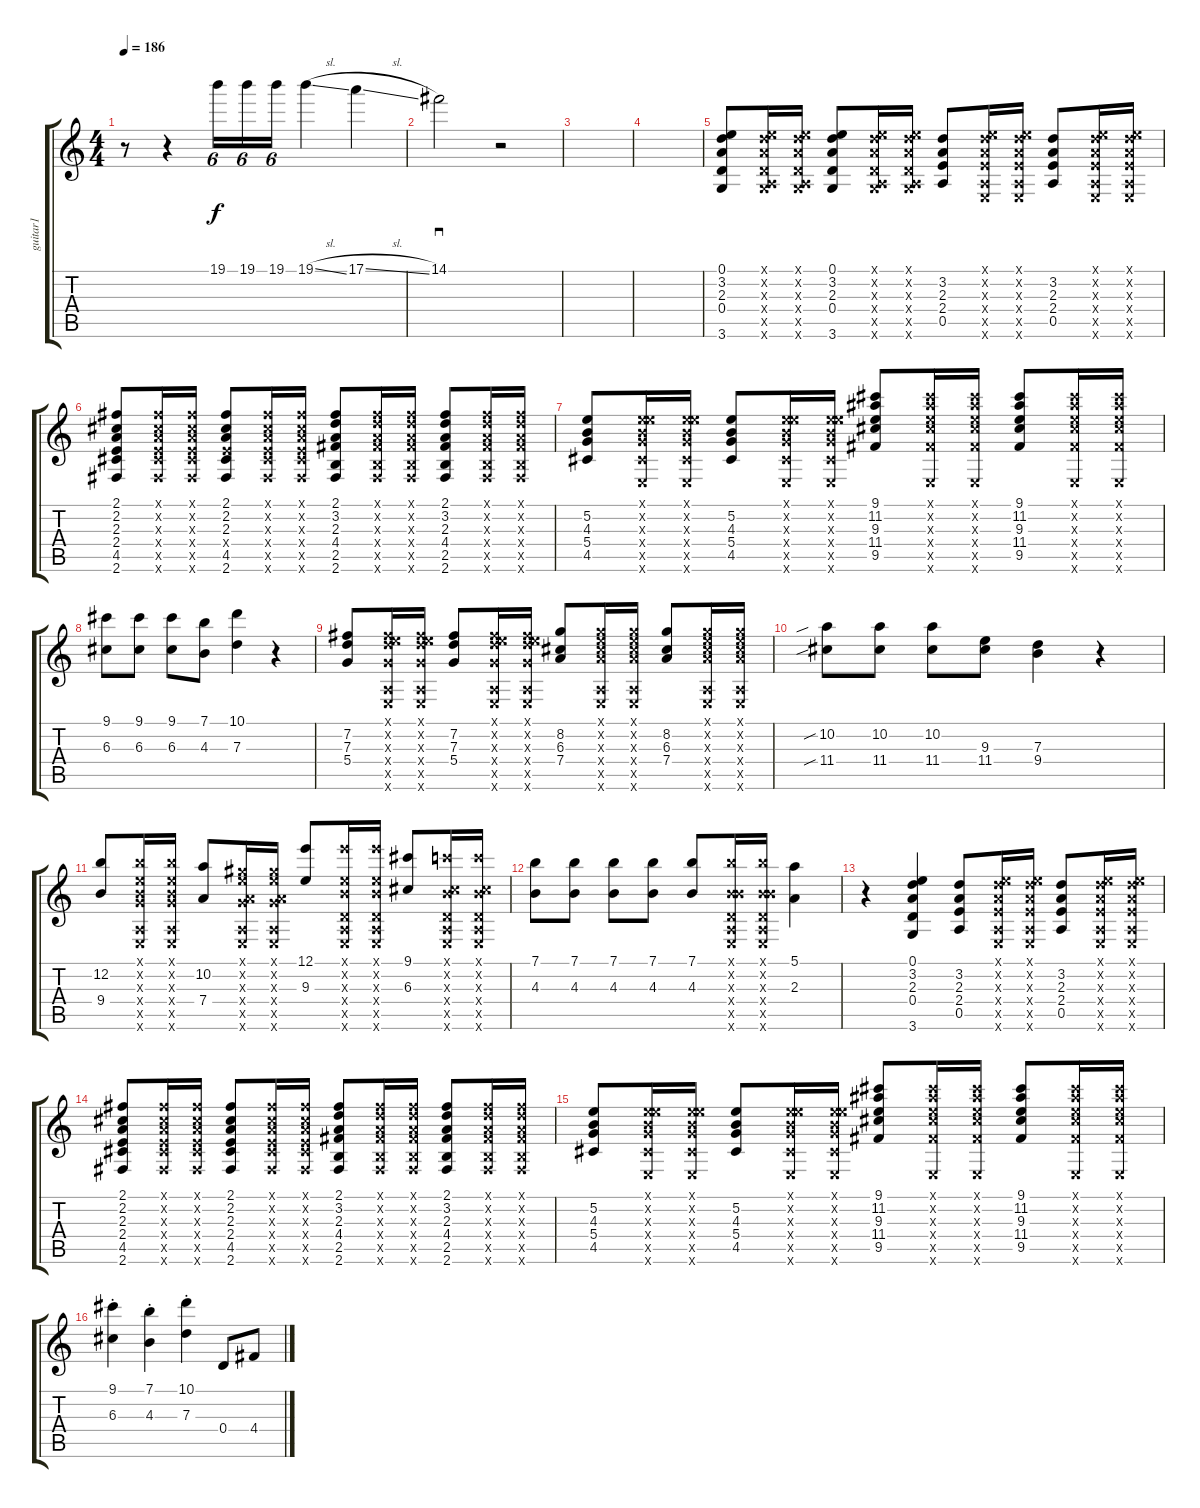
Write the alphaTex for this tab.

\track ("guitar1" "guitar1") {instrument acousticguitarsteel}
\staff {score tabs}
\tuning (E4 B3 G3 D3 A2 E2) {hide}
\ts (4 4)
\tempo 186
\clef g2
\ks c
r.8{dy f} r.4 19.1.16{tu (6 4)} 19.1.16{tu (6 4)} 19.1.16{tu (6 4)} 19.1{sl}.4 17.1{sl}.4 |
14.1.2{sd} r.2 |
|
|
(0.1 3.2 2.3 0.4 3.6).8 (0.1{x} 3.2{x} 2.3{x} 0.4{x} 0.5{x} 3.6{x}).16 (0.1{x} 3.2{x} 2.3{x} 0.4{x} 0.5{x} 3.6{x}).16 (0.1 3.2 2.3 0.4 3.6).8 (0.1{x} 3.2{x} 2.3{x} 0.4{x} 0.5{x} 3.6{x}).16 (0.1{x} 3.2{x} 2.3{x} 0.4{x} 0.5{x} 3.6{x}).16 (3.2 2.3 2.4 0.5).8 (0.1{x} 3.2{x} 2.3{x} 2.4{x} 0.5{x} 0.6{x}).16 (0.1{x} 3.2{x} 2.3{x} 2.4{x} 0.5{x} 0.6{x}).16 (3.2 2.3 2.4 0.5).8 (0.1{x} 3.2{x} 2.3{x} 2.4{x} 0.5{x} 0.6{x}).16 (0.1{x} 3.2{x} 2.3{x} 2.4{x} 0.5{x} 0.6{x}).16 |
(2.1 2.2 2.3 2.4 4.5 2.6).8 (2.1{x} 2.2{x} 2.3{x} 2.4{x} 4.5{x} 2.6{x}).16 (2.1{x} 2.2{x} 2.3{x} 2.4{x} 4.5{x} 2.6{x}).16 (2.1 2.2 2.3 2.4{x} 4.5 2.6).8 (2.1{x} 2.2{x} 2.3{x} 2.4{x} 4.5{x} 2.6{x}).16 (2.1{x} 2.2{x} 2.3{x} 2.4{x} 4.5{x} 2.6{x}).16 (2.1 3.2 2.3 4.4 2.5 2.6).8 (2.1{x} 3.2{x} 2.3{x} 4.4{x} 2.5{x} 2.6{x}).16 (2.1{x} 3.2{x} 2.3{x} 4.4{x} 2.5{x} 2.6{x}).16 (2.1 3.2 2.3 4.4 2.5 2.6).8 (2.1{x} 3.2{x} 2.3{x} 4.4{x} 2.5{x} 2.6{x}).16 (2.1{x} 3.2{x} 2.3{x} 4.4{x} 2.5{x} 2.6{x}).16 |
(5.2 4.3 5.4 4.5).8 (0.1{x} 5.2{x} 4.3{x} 5.4{x} 4.5{x} 0.6{x}).16 (0.1{x} 5.2{x} 4.3{x} 5.4{x} 4.5{x} 0.6{x}).16 (5.2 4.3 5.4 4.5).8 (0.1{x} 5.2{x} 4.3{x} 5.4{x} 4.5{x} 0.6{x}).16 (0.1{x} 5.2{x} 4.3{x} 5.4{x} 4.5{x} 0.6{x}).16 (9.1 11.2 9.3 11.4 9.5).8 (9.1{x} 11.2{x} 9.3{x} 11.4{x} 9.5{x} 0.6{x}).16 (9.1{x} 11.2{x} 9.3{x} 11.4{x} 9.5{x} 0.6{x}).16 (9.1 11.2 9.3 11.4 9.5).8 (9.1{x} 11.2{x} 9.3{x} 11.4{x} 9.5{x} 0.6{x}).16 (9.1{x} 11.2{x} 9.3{x} 11.4{x} 9.5{x} 0.6{x}).16 |
(9.1 6.3).8 (9.1 6.3).8 (9.1 6.3).8 (7.1 4.3).8 (10.1 7.3).4 r.4 |
(7.2 7.3 5.4).8 (0.1{x} 7.2{x} 7.3{x} 5.4{x} 0.5{x} 0.6{x}).16 (0.1{x} 7.2{x} 7.3{x} 5.4{x} 0.5{x} 0.6{x}).16 (7.2 7.3 5.4).8 (0.1{x} 7.2{x} 7.3{x} 5.4{x} 0.5{x} 0.6{x}).16 (0.1{x} 7.2{x} 7.3{x} 5.4{x} 0.5{x} 0.6{x}).16 (8.2 6.3 7.4).8 (0.1{x} 8.2{x} 6.3{x} 7.4{x} 0.5{x} 0.6{x}).16 (0.1{x} 8.2{x} 6.3{x} 7.4{x} 0.5{x} 0.6{x}).16 (8.2 6.3 7.4).8 (0.1{x} 8.2{x} 6.3{x} 7.4{x} 0.5{x} 0.6{x}).16 (0.1{x} 8.2{x} 6.3{x} 7.4{x} 0.5{x} 0.6{x}).16 |
(10.2{sib} 11.4{sib}).8 (10.2 11.4).8 (10.2 11.4).8 (9.3 11.4).8 (7.3 9.4).4 r.4 |
(12.2 9.4).8 (0.1{x} 12.2{x} 0.3{x} 9.4{x} 0.5{x} 0.6{x}).16 (0.1{x} 12.2{x} 0.3{x} 9.4{x} 0.5{x} 0.6{x}).16 (10.2 7.4).8 (0.1{x} 9.2{x} 0.3{x} 7.4{x} 0.5{x} 0.6{x}).16 (0.1{x} 9.2{x} 0.3{x} 7.4{x} 0.5{x} 0.6{x}).16 (12.1 9.3).8 (12.1{x} 0.2{x} 9.3{x} 0.4{x} 0.5{x} 0.6{x}).16 (12.1{x} 0.2{x} 9.3{x} 0.4{x} 0.5{x} 0.6{x}).16 (9.1 6.3).8 (8.1{x} 0.2{x} 6.3{x} 0.4{x} 0.5{x} 0.6{x}).16 (8.1{x} 0.2{x} 6.3{x} 0.4{x} 0.5{x} 0.6{x}).16 |
(7.1 4.3).8 (7.1 4.3).8 (7.1 4.3).8 (7.1 4.3).8 (7.1 4.3).8 (7.1{x} 0.2{x} 4.3{x} 0.4{x} 0.5{x} 0.6{x}).16 (7.1{x} 0.2{x} 4.3{x} 0.4{x} 0.5{x} 0.6{x}).16 (5.1 2.3).4 |
r.4 (0.1 3.2 2.3 0.4 3.6).4 (3.2 2.3 2.4 0.5).8 (0.1{x} 3.2{x} 2.3{x} 2.4{x} 0.5{x} 0.6{x}).16 (0.1{x} 3.2{x} 2.3{x} 2.4{x} 0.5{x} 0.6{x}).16 (3.2 2.3 2.4 0.5).8 (0.1{x} 3.2{x} 2.3{x} 2.4{x} 0.5{x} 0.6{x}).16 (0.1{x} 3.2{x} 2.3{x} 2.4{x} 0.5{x} 0.6{x}).16 |
(2.1 2.2 2.3 2.4 4.5 2.6).8 (2.1{x} 2.2{x} 2.3{x} 2.4{x} 4.5{x} 2.6{x}).16 (2.1{x} 2.2{x} 2.3{x} 2.4{x} 4.5{x} 2.6{x}).16 (2.1 2.2 2.3 2.4 4.5 2.6).8 (2.1{x} 2.2{x} 2.3{x} 2.4{x} 4.5{x} 2.6{x}).16 (2.1{x} 2.2{x} 2.3{x} 2.4{x} 4.5{x} 2.6{x}).16 (2.1 3.2 2.3 4.4 2.5 2.6).8 (2.1{x} 3.2{x} 2.3{x} 4.4{x} 2.5{x} 2.6{x}).16 (2.1{x} 3.2{x} 2.3{x} 4.4{x} 2.5{x} 2.6{x}).16 (2.1 3.2 2.3 4.4 2.5 2.6).8 (2.1{x} 3.2{x} 2.3{x} 4.4{x} 2.5{x} 2.6{x}).16 (2.1{x} 3.2{x} 2.3{x} 4.4{x} 2.5{x} 2.6{x}).16 |
(5.2 4.3 5.4 4.5).8 (0.1{x} 5.2{x} 4.3{x} 5.4{x} 4.5{x} 0.6{x}).16 (0.1{x} 5.2{x} 4.3{x} 5.4{x} 4.5{x} 0.6{x}).16 (5.2 4.3 5.4 4.5).8 (0.1{x} 5.2{x} 4.3{x} 5.4{x} 4.5{x} 0.6{x}).16 (0.1{x} 5.2{x} 4.3{x} 5.4{x} 4.5{x} 0.6{x}).16 (9.1 11.2 9.3 11.4 9.5).8 (9.1{x} 11.2{x} 9.3{x} 11.4{x} 9.5{x} 0.6{x}).16 (9.1{x} 11.2{x} 9.3{x} 11.4{x} 9.5{x} 0.6{x}).16 (9.1 11.2 9.3 11.4 9.5).8 (9.1{x} 11.2{x} 9.3{x} 11.4{x} 9.5{x} 0.6{x}).16 (9.1{x} 11.2{x} 9.3{x} 11.4{x} 9.5{x} 0.6{x}).16 |
(9.1{st} 6.3).4 (7.1{st} 4.3).4 (10.1{st} 7.3).4 0.4.8 4.4.8
